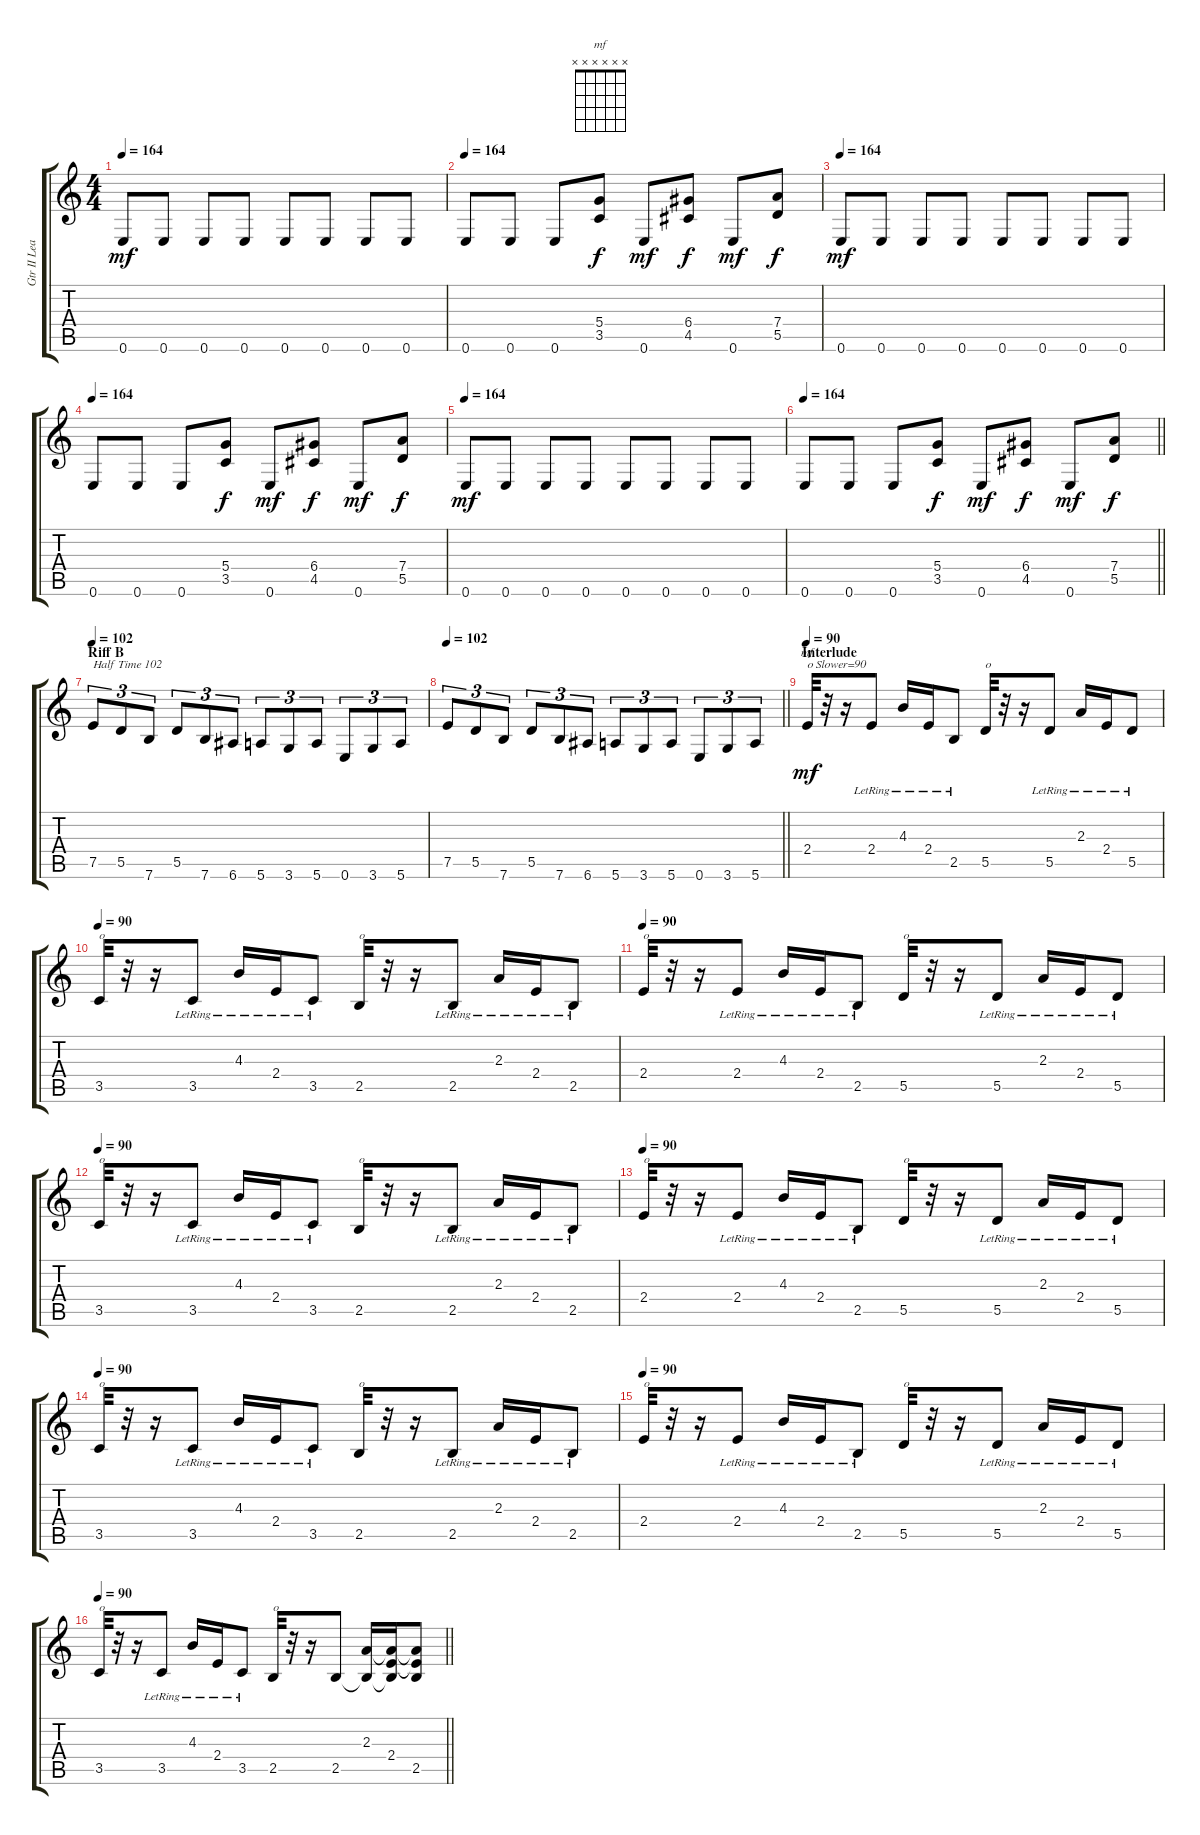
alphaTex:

\track ("Gtr II Lead" "Gtr II Lea") {instrument overdrivenguitar}
\staff {score tabs}
\tuning (E4 B3 G3 D3 A2 E2) {hide}
\chord ("mf" x x x x x x)
\ts (4 4)
\tempo 164
\clef g2
\ks c
0.6.8{dy mf} 0.6.8 0.6.8 0.6.8 0.6.8 0.6.8 0.6.8 0.6.8 |
\tempo 164
0.6.8 0.6.8 0.6.8 (5.4 3.5).8{dy f} 0.6.8{dy mf} (6.4 4.5).8{dy f} 0.6.8{dy mf} (7.4 5.5).8{dy f} |
\tempo 164
0.6.8{dy mf} 0.6.8 0.6.8 0.6.8 0.6.8 0.6.8 0.6.8 0.6.8 |
\tempo 164
0.6.8 0.6.8 0.6.8 (5.4 3.5).8{dy f} 0.6.8{dy mf} (6.4 4.5).8{dy f} 0.6.8{dy mf} (7.4 5.5).8{dy f} |
\tempo 164
0.6.8{dy mf} 0.6.8 0.6.8 0.6.8 0.6.8 0.6.8 0.6.8 0.6.8 |
\tempo 164
\barLineRight lightlight
0.6.8 0.6.8 0.6.8 (5.4 3.5).8{dy f} 0.6.8{dy mf} (6.4 4.5).8{dy f} 0.6.8{dy mf} (7.4 5.5).8{dy f} |
\section ("" "Riff B")
\tempo 102
7.5.8{tu (3 2) txt "Half Time 102"} 5.5.8{tu (3 2)} 7.6.8{tu (3 2)} 5.5.8{tu (3 2)} 7.6.8{tu (3 2)} 6.6.8{tu (3 2)} 5.6.8{tu (3 2)} 3.6.8{tu (3 2)} 5.6.8{tu (3 2)} 0.6.8{tu (3 2)} 3.6.8{tu (3 2)} 5.6.8{tu (3 2)} |
\tempo 102
\barLineRight lightlight
7.5.8{tu (3 2)} 5.5.8{tu (3 2)} 7.6.8{tu (3 2)} 5.5.8{tu (3 2)} 7.6.8{tu (3 2)} 6.6.8{tu (3 2)} 5.6.8{tu (3 2)} 3.6.8{tu (3 2)} 5.6.8{tu (3 2)} 0.6.8{tu (3 2)} 3.6.8{tu (3 2)} 5.6.8{tu (3 2)} |
\section ("" "Interlude")
\tempo 90
2.4.32{ch "mf" txt "o Slower=90" dy mf} r.32 r.16 2.4{lr}.8 4.3{lr}.16 2.4{lr}.16 2.5{lr}.8 5.5.32{txt "o"} r.32 r.16 5.5{lr}.8 2.3{lr}.16 2.4{lr}.16 5.5{lr}.8 |
\tempo 90
3.5.32{txt "o"} r.32 r.16 3.5{lr}.8 4.3{lr}.16 2.4{lr}.16 3.5{lr}.8 2.5.32{txt "o"} r.32 r.16 2.5{lr}.8 2.3{lr}.16 2.4{lr}.16 2.5{lr}.8 |
\tempo 90
2.4.32{txt "o"} r.32 r.16 2.4{lr}.8 4.3{lr}.16 2.4{lr}.16 2.5{lr}.8 5.5.32{txt "o"} r.32 r.16 5.5{lr}.8 2.3{lr}.16 2.4{lr}.16 5.5{lr}.8 |
\tempo 90
3.5.32{txt "o"} r.32 r.16 3.5{lr}.8 4.3{lr}.16 2.4{lr}.16 3.5{lr}.8 2.5.32{txt "o"} r.32 r.16 2.5{lr}.8 2.3{lr}.16 2.4{lr}.16 2.5{lr}.8 |
\tempo 90
2.4.32{txt "o"} r.32 r.16 2.4{lr}.8 4.3{lr}.16 2.4{lr}.16 2.5{lr}.8 5.5.32{txt "o"} r.32 r.16 5.5{lr}.8 2.3{lr}.16 2.4{lr}.16 5.5{lr}.8 |
\tempo 90
3.5.32{txt "o"} r.32 r.16 3.5{lr}.8 4.3{lr}.16 2.4{lr}.16 3.5{lr}.8 2.5.32{txt "o"} r.32 r.16 2.5{lr}.8 2.3{lr}.16 2.4{lr}.16 2.5{lr}.8 |
\tempo 90
2.4.32{txt "o"} r.32 r.16 2.4{lr}.8 4.3{lr}.16 2.4{lr}.16 2.5{lr}.8 5.5.32{txt "o"} r.32 r.16 5.5{lr}.8 2.3{lr}.16 2.4{lr}.16 5.5{lr}.8 |
\tempo 90
\barLineRight lightlight
3.5.32{txt "o"} r.32 r.16 3.5{lr}.8 4.3{lr}.16 2.4{lr}.16 3.5{lr}.8 2.5.32{txt "o"} r.32 r.16 2.5.8 (2.3 2.5{t}).16 (2.3{t} 2.4 2.5{t}).16 (2.3{t} 2.4{t} 2.5).8
